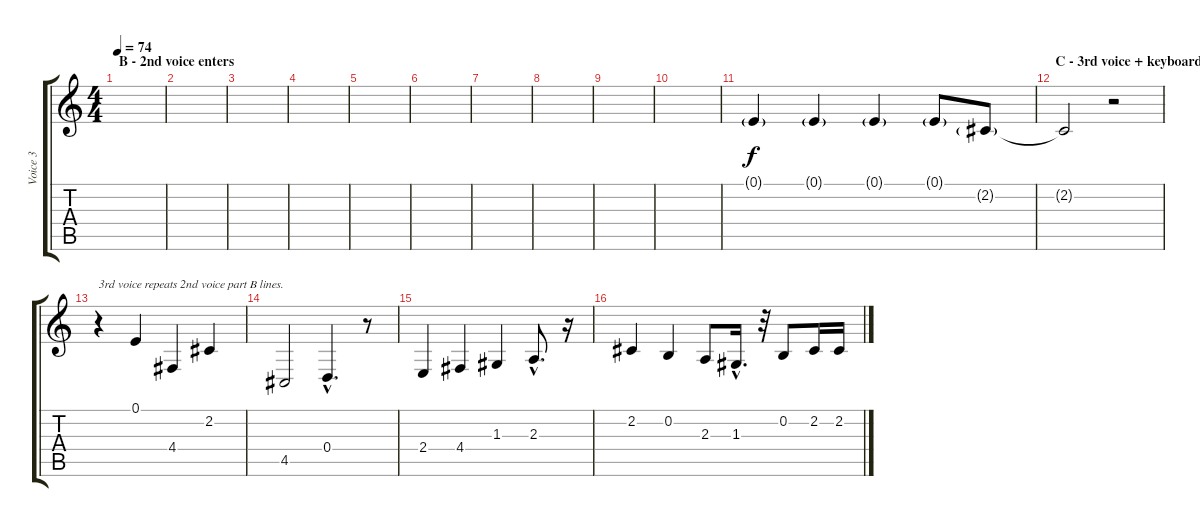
\track ("Voice 3" "Voice 3") {instrument sopranosax}
\staff {score tabs}
\tuning (E4 B3 G3 D3 A2 E2) {hide}
\ts (4 4)
\section ("" "B - 2nd voice enters")
\tempo 74
\clef g2
\ks c
|
|
|
|
|
|
|
|
|
|
0.1{g}.4 0.1{g}.4 0.1{g}.4 0.1{g}.8 2.2{g}.8 |
\section ("" "C - 3rd voice + keyboard basses enter")
2.2{t}.2{dy f} r.2 |
r.4{txt "3rd voice repeats 2nd voice part B lines."} 0.1.4 4.4.4 2.2.4 |
4.5.2 0.4{hac}.4{d} r.8 |
2.4.4 4.4.4 1.3.4 2.3{hac}.8{d} r.16 |
2.2.4 0.2.4 2.3.8 1.3{hac}.16{d} r.32 0.2.8 2.2.16 2.2.16
